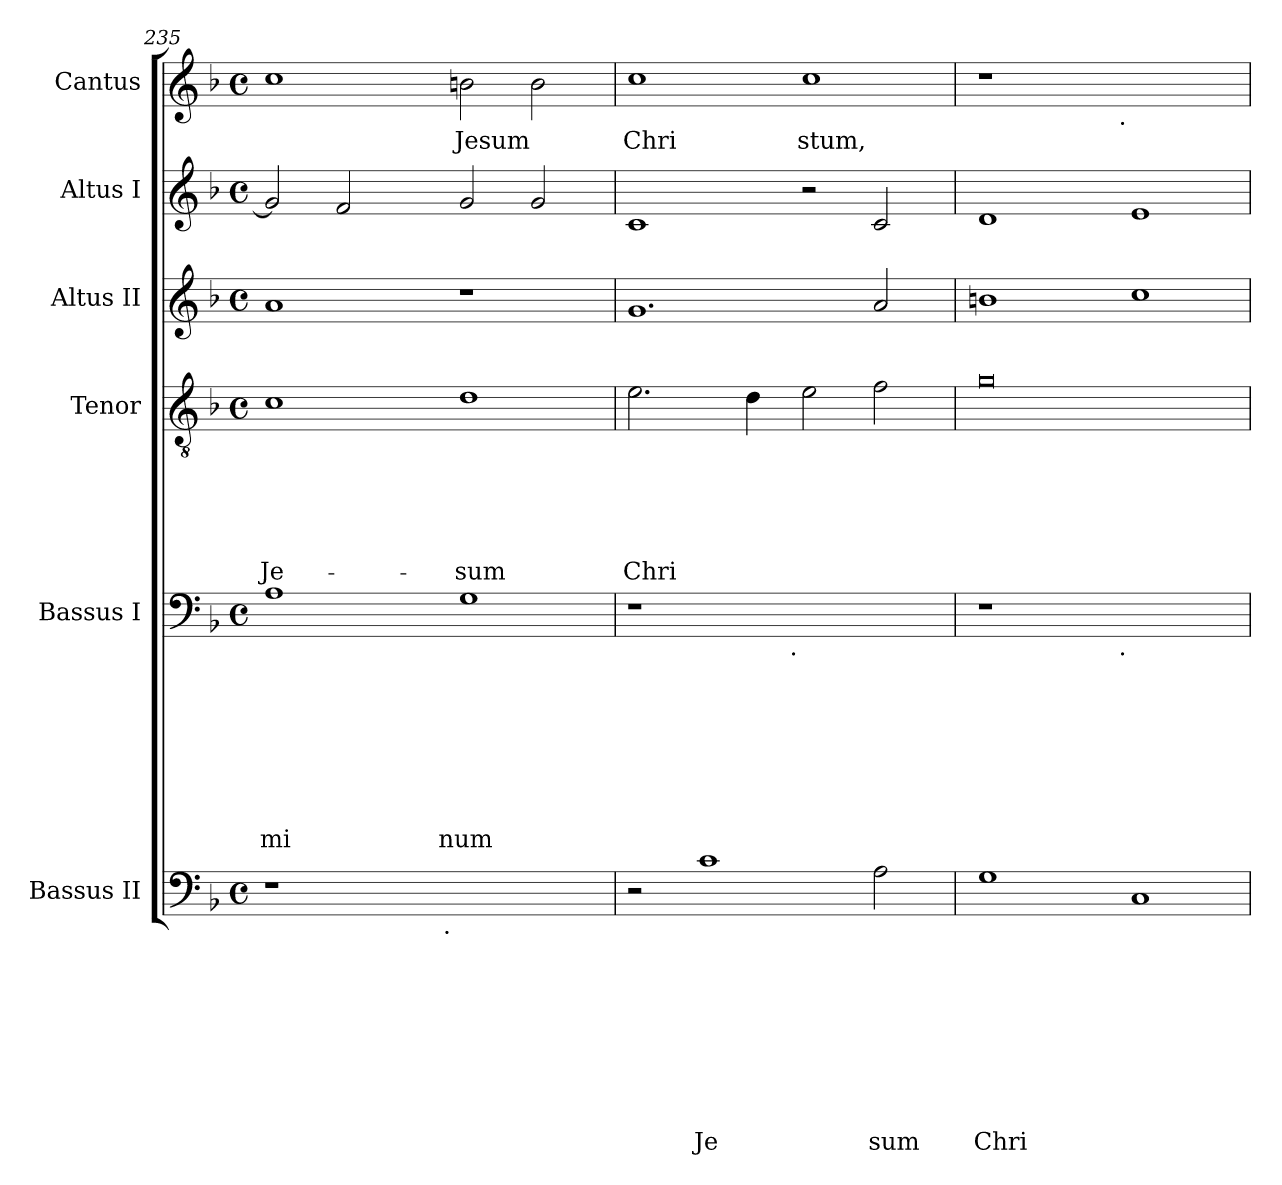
**kern	**text	**text	**text	**text	**text	**text	**text	**text	**text	**kern	**text	**text	**text	**text	**text	**text	**text	**text	**kern	**text	**text	**text	**text	**text	**text	**kern	**kern	**kern	**text
*part6	*part6	*part6	*part6	*part6	*part6	*part6	*part6	*part6	*part6	*part5	*part5	*part5	*part5	*part5	*part5	*part5	*part5	*part5	*part4	*part4	*part4	*part4	*part4	*part4	*part4	*part3	*part2	*part1	*part1
*staff6	*staff6	*staff6	*staff6	*staff6	*staff6	*staff6	*staff6	*staff6	*staff6	*staff5	*staff5	*staff5	*staff5	*staff5	*staff5	*staff5	*staff5	*staff5	*staff4	*staff4	*staff4	*staff4	*staff4	*staff4	*staff4	*staff3	*staff2	*staff1	*staff1
*I"Bassus II	*	*	*	*	*	*	*	*	*	*I"Bassus I	*	*	*	*	*	*	*	*	*I"Tenor	*	*	*	*	*	*	*I"Altus II	*I"Altus I	*I"Cantus	*
*I'B II	*	*	*	*	*	*	*	*	*	*I'B I	*	*	*	*	*	*	*	*	*I'T	*	*	*	*	*	*	*I'A II	*I'A I	*	*
*clefF4	*	*	*	*	*	*	*	*	*	*clefF4	*	*	*	*	*	*	*	*	*clefGv2	*	*	*	*	*	*	*clefG2	*clefG2	*clefG2	*
*k[b-]	*	*	*	*	*	*	*	*	*	*k[b-]	*	*	*	*	*	*	*	*	*k[b-]	*	*	*	*	*	*	*k[b-]	*k[b-]	*k[b-]	*
*F:	*	*	*	*	*	*	*	*	*	*F:	*	*	*	*	*	*	*	*	*F:	*	*	*	*	*	*	*F:	*F:	*F:	*
*M4/4	*	*	*	*	*	*	*	*	*	*M4/4	*	*	*	*	*	*	*	*	*M4/4	*	*	*	*	*	*	*M4/4	*M4/4	*M4/4	*
*met(c)	*	*	*	*	*	*	*	*	*	*met(c)	*	*	*	*	*	*	*	*	*met(c)	*	*	*	*	*	*	*met(c)	*met(c)	*met(c)	*
=235	=235	=235	=235	=235	=235	=235	=235	=235	=235	=235	=235	=235	=235	=235	=235	=235	=235	=235	=235	=235	=235	=235	=235	=235	=235	=235	=235	=235	=235
!	!	!	!	!	!	!	!	!	!	!	!	!	!	!	!	!	!	!LO:LY:b	!	!	!	!	!	!	!LO:LY:b	!	!	!	!
*^	*	*	*	*	*	*	*	*	*	*	*	*	*	*	*	*	*	*	*	*	*	*	*	*	*	*	*	*	*
1r	2ryy	.	.	.	.	.	.	.	.	.	1A	.	.	.	.	.	.	.	mi	1c	.	.	.	.	.	Je-	1a	2g/]	1cc	.
.	4ryy	.	.	.	.	.	.	.	.	.	.	.	.	.	.	.	.	.	.	.	.	.	.	.	.	.	.	2f/	.	.
.	8ryy	.	.	.	.	.	.	.	.	.	.	.	.	.	.	.	.	.	.	.	.	.	.	.	.	.	.	.	.	.
.	16ryy	.	.	.	.	.	.	.	.	.	.	.	.	.	.	.	.	.	.	.	.	.	.	.	.	.	.	.	.	.
.	64ryy	.	.	.	.	.	.	.	.	.	.	.	.	.	.	.	.	.	.	.	.	.	.	.	.	.	.	.	.	.
!	!LO:TX:b:t=.	!	!	!	!	!	!	!	!	!	!	!	!	!	!	!	!	!	!	!	!	!	!	!	!	!	!	!	!	!
.	1ryy	.	.	.	.	.	.	.	.	.	.	.	.	.	.	.	.	.	.	.	.	.	.	.	.	.	.	.	.	.
!	!	!	!	!	!	!	!	!	!	!	!	!	!	!	!	!	!	!	!LO:LY:b	!	!	!	!	!	!	!LO:LY:b	!	!	!	!LO:LY:b
1ryy	.	.	.	.	.	.	.	.	.	.	1G	.	.	.	.	.	.	.	num	1d	.	.	.	.	.	-sum	1r	2g/	2bn\	Jesum
.	.	.	.	.	.	.	.	.	.	.	.	.	.	.	.	.	.	.	.	.	.	.	.	.	.	.	.	2g/	2b\	.
.	32.ryy	.	.	.	.	.	.	.	.	.	.	.	.	.	.	.	.	.	.	.	.	.	.	.	.	.	.	.	.	.
!!LO:LB:g=z
=236	=236	=236	=236	=236	=236	=236	=236	=236	=236	=236	=236	=236	=236	=236	=236	=236	=236	=236	=236	=236	=236	=236	=236	=236	=236	=236	=236	=236	=236	=236
!	!	!	!	!	!	!	!	!	!	!	!	!	!	!	!	!	!	!	!	!	!	!	!	!	!	!LO:LY:b	!	!	!	!LO:LY:b
*v	*v	*	*	*	*	*	*	*	*	*	*^	*	*	*	*	*	*	*	*	*	*	*	*	*	*	*	*	*	*	*
2r	.	.	.	.	.	.	.	.	.	1r	2ryy	.	.	.	.	.	.	.	.	2.e\	.	.	.	.	.	Chri	1.g	1c	1cc	Chri
!	!	!	!	!	!	!	!	!	!LO:LY:b	!	!	!	!	!	!	!	!	!	!	!	!	!	!	!	!	!	!	!	!	!
1c	.	.	.	.	.	.	.	.	Je	.	4...ryy	.	.	.	.	.	.	.	.	.	.	.	.	.	.	.	.	.	.	.
.	.	.	.	.	.	.	.	.	.	.	.	.	.	.	.	.	.	.	.	4d\	.	.	.	.	.	.	.	.	.	.
!	!	!	!	!	!	!	!	!	!	!	!LO:TX:b:t=.	!	!	!	!	!	!	!	!	!	!	!	!	!	!	!	!	!	!	!
.	.	.	.	.	.	.	.	.	.	.	1ryy	.	.	.	.	.	.	.	.	.	.	.	.	.	.	.	.	.	.	.
!	!	!	!	!	!	!	!	!	!	!	!	!	!	!	!	!	!	!	!	!	!	!	!	!	!	!	!	!	!	!LO:LY:b
.	.	.	.	.	.	.	.	.	.	1ryy	.	.	.	.	.	.	.	.	.	2e\	.	.	.	.	.	.	.	2r	1cc	stum,
!	!	!	!	!	!	!	!	!	!LO:LY:b	!	!	!	!	!	!	!	!	!	!	!	!	!	!	!	!	!	!	!	!	!
2A\	.	.	.	.	.	.	.	.	sum	.	.	.	.	.	.	.	.	.	.	2f\	.	.	.	.	.	.	2a/	2c/	.	.
.	.	.	.	.	.	.	.	.	.	.	32ryy	.	.	.	.	.	.	.	.	.	.	.	.	.	.	.	.	.	.	.
=237	=237	=237	=237	=237	=237	=237	=237	=237	=237	=237	=237	=237	=237	=237	=237	=237	=237	=237	=237	=237	=237	=237	=237	=237	=237	=237	=237	=237	=237	=237
!	!	!	!	!	!	!	!	!	!LO:LY:b	!	!	!	!	!	!	!	!	!	!	!	!	!	!	!	!	!	!	!	!	!
*	*	*	*	*	*	*	*	*	*	*	*	*	*	*	*	*	*	*	*	*	*	*	*	*	*	*	*	*	*^	*
1G	.	.	.	.	.	.	.	.	Chri	1r	2ryy	.	.	.	.	.	.	.	.	0g	.	.	.	.	.	.	1bn	1d	1r	2ryy	.
.	.	.	.	.	.	.	.	.	.	.	4...ryy	.	.	.	.	.	.	.	.	.	.	.	.	.	.	.	.	.	.	4...ryy	.
!	!	!	!	!	!	!	!	!	!	!	!	!	!	!	!	!	!	!	!	!	!	!	!	!	!	!	!	!	!	!LO:TX:b:t=.	!
!	!	!	!	!	!	!	!	!	!	!	!LO:TX:b:t=.	!	!	!	!	!	!	!	!	!	!	!	!	!	!	!	!	!	!	!	!
.	.	.	.	.	.	.	.	.	.	.	1ryy	.	.	.	.	.	.	.	.	.	.	.	.	.	.	.	.	.	.	1ryy	.
1C	.	.	.	.	.	.	.	.	.	1ryy	.	.	.	.	.	.	.	.	.	.	.	.	.	.	.	.	1cc	1e	1ryy	.	.
.	.	.	.	.	.	.	.	.	.	.	32ryy	.	.	.	.	.	.	.	.	.	.	.	.	.	.	.	.	.	.	32ryy	.
*	*	*	*	*	*	*	*	*	*	*v	*v	*	*	*	*	*	*	*	*	*	*	*	*	*	*	*	*	*	*v	*v	*
=	=	=	=	=	=	=	=	=	=	=	=	=	=	=	=	=	=	=	=	=	=	=	=	=	=	=	=	=	=
*-	*-	*-	*-	*-	*-	*-	*-	*-	*-	*-	*-	*-	*-	*-	*-	*-	*-	*-	*-	*-	*-	*-	*-	*-	*-	*-	*-	*-	*-
